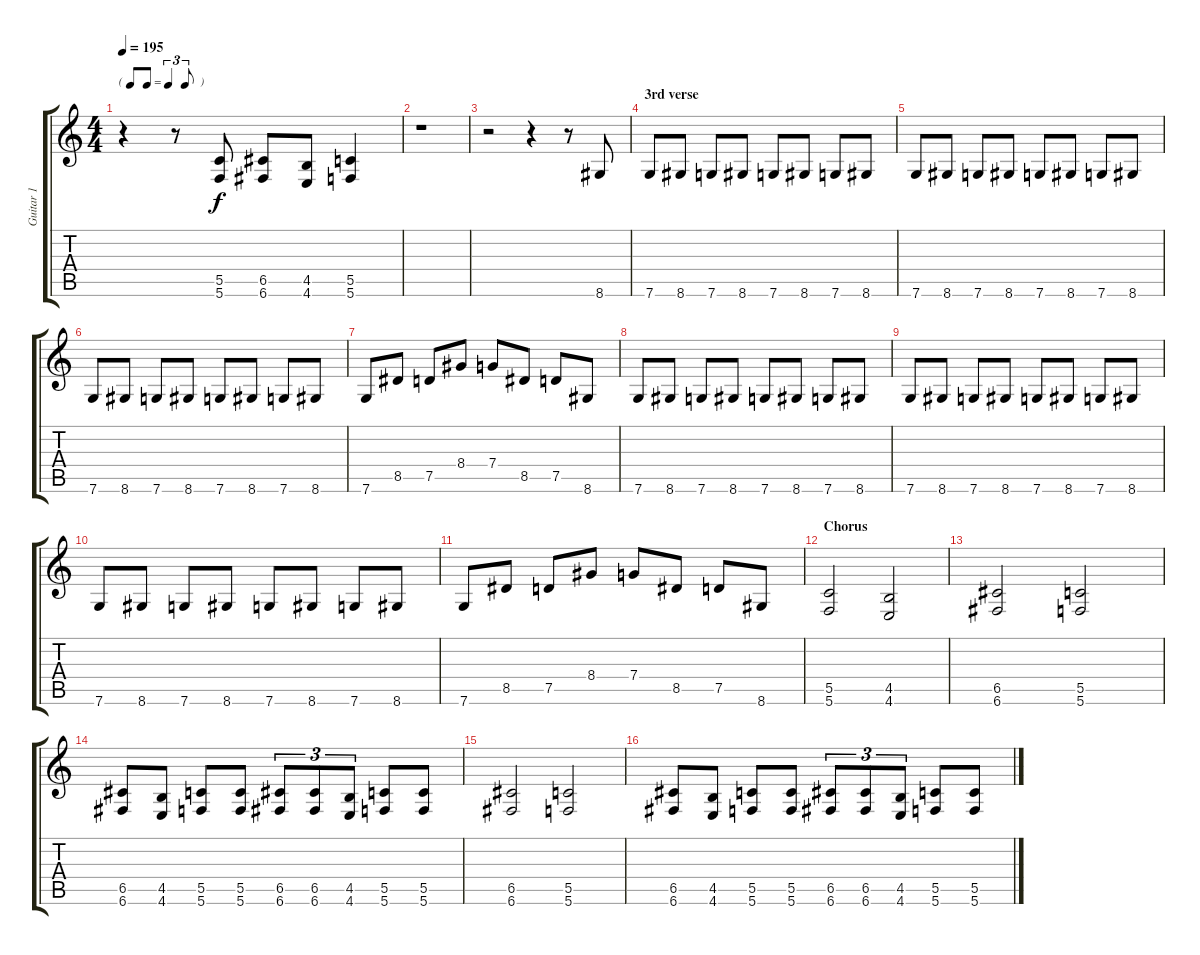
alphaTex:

\track ("Guitar 1" "Guitar 1") {instrument distortionguitar}
\staff {score tabs}
\tuning (D4 A3 F3 C3 G2 C2) {hide}
\ts (4 4)
\tf triplet8th
\tempo 195
\clef g2
\ks c
r.4{dy f} r.8 (5.5 5.6).8 (6.5 6.6).8 (4.5 4.6).8 (5.5 5.6).4 |
r.1 |
r.2 r.4 r.8 8.6.8 |
\section ("" "3rd verse")
7.6.8 8.6.8 7.6.8 8.6.8 7.6.8 8.6.8 7.6.8 8.6.8 |
7.6.8 8.6.8 7.6.8 8.6.8 7.6.8 8.6.8 7.6.8 8.6.8 |
7.6.8 8.6.8 7.6.8 8.6.8 7.6.8 8.6.8 7.6.8 8.6.8 |
7.6.8 8.5.8 7.5.8 8.4.8 7.4.8 8.5.8 7.5.8 8.6.8 |
7.6.8 8.6.8 7.6.8 8.6.8 7.6.8 8.6.8 7.6.8 8.6.8 |
7.6.8 8.6.8 7.6.8 8.6.8 7.6.8 8.6.8 7.6.8 8.6.8 |
7.6.8 8.6.8 7.6.8 8.6.8 7.6.8 8.6.8 7.6.8 8.6.8 |
7.6.8 8.5.8 7.5.8 8.4.8 7.4.8 8.5.8 7.5.8 8.6.8 |
\section ("" "Chorus")
(5.5 5.6).2 (4.5 4.6).2 |
(6.5 6.6).2 (5.5 5.6).2 |
(6.5 6.6).8 (4.5 4.6).8 (5.5 5.6).8 (5.5 5.6).8 (6.5 6.6).8{tu (3 2)} (6.5 6.6).8{tu (3 2)} (4.5 4.6).8{tu (3 2)} (5.5 5.6).8 (5.5 5.6).8 |
(6.5 6.6).2 (5.5 5.6).2 |
(6.5 6.6).8 (4.5 4.6).8 (5.5 5.6).8 (5.5 5.6).8 (6.5 6.6).8{tu (3 2)} (6.5 6.6).8{tu (3 2)} (4.5 4.6).8{tu (3 2)} (5.5 5.6).8 (5.5 5.6).8
